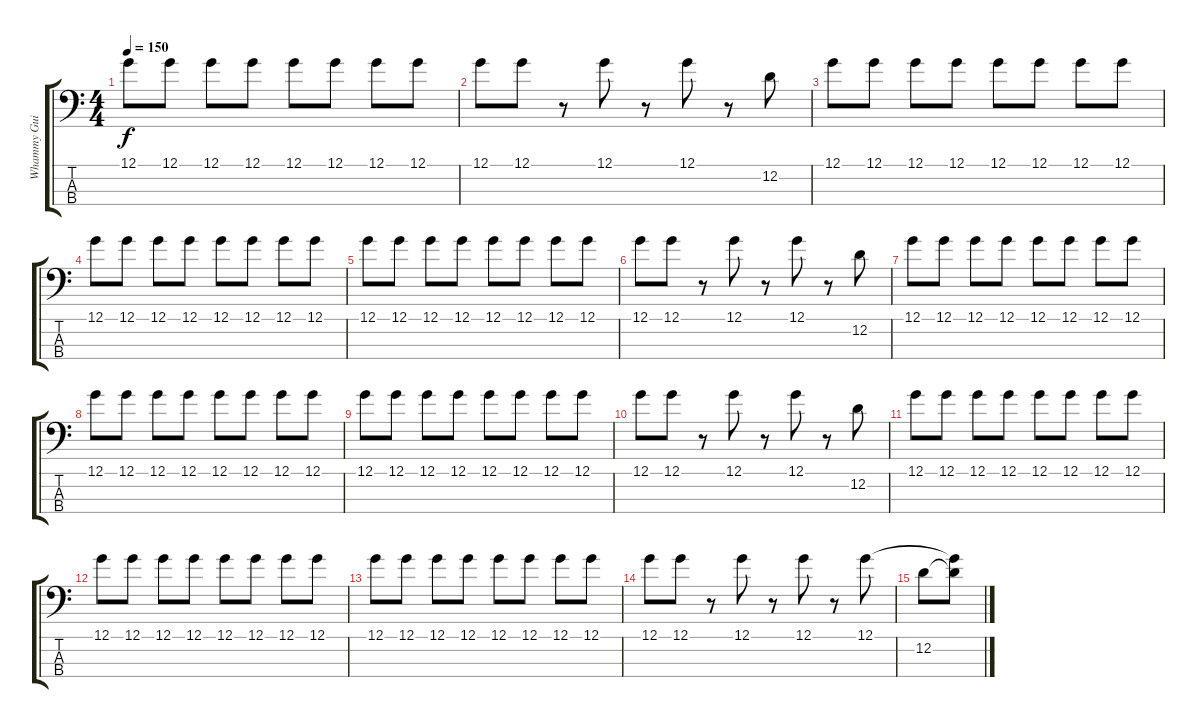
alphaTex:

\track ("Whammy Guitar" "Whammy Gui") {instrument guitarharmonics}
\staff {score tabs}
\tuning (G2 D2 A1 D1) {hide}
\ts (4 4)
\tempo 150
\clef f4
\ks c
12.1.8{dy f} 12.1.8 12.1.8 12.1.8 12.1.8 12.1.8 12.1.8 12.1.8 |
12.1.8 12.1.8 r.8 12.1.8 r.8 12.1.8 r.8 12.2.8 |
12.1.8 12.1.8 12.1.8 12.1.8 12.1.8 12.1.8 12.1.8 12.1.8 |
12.1.8 12.1.8 12.1.8 12.1.8 12.1.8 12.1.8 12.1.8 12.1.8 |
12.1.8 12.1.8 12.1.8 12.1.8 12.1.8 12.1.8 12.1.8 12.1.8 |
12.1.8 12.1.8 r.8 12.1.8 r.8 12.1.8 r.8 12.2.8 |
12.1.8 12.1.8 12.1.8 12.1.8 12.1.8 12.1.8 12.1.8 12.1.8 |
12.1.8 12.1.8 12.1.8 12.1.8 12.1.8 12.1.8 12.1.8 12.1.8 |
12.1.8 12.1.8 12.1.8 12.1.8 12.1.8 12.1.8 12.1.8 12.1.8 |
12.1.8 12.1.8 r.8 12.1.8 r.8 12.1.8 r.8 12.2.8 |
12.1.8 12.1.8 12.1.8 12.1.8 12.1.8 12.1.8 12.1.8 12.1.8 |
12.1.8 12.1.8 12.1.8 12.1.8 12.1.8 12.1.8 12.1.8 12.1.8 |
12.1.8 12.1.8 12.1.8 12.1.8 12.1.8 12.1.8 12.1.8 12.1.8 |
12.1.8 12.1.8 r.8 12.1.8 r.8 12.1.8 r.8 12.1.8 |
12.2.8 (12.1{t} 12.2{t}).8
